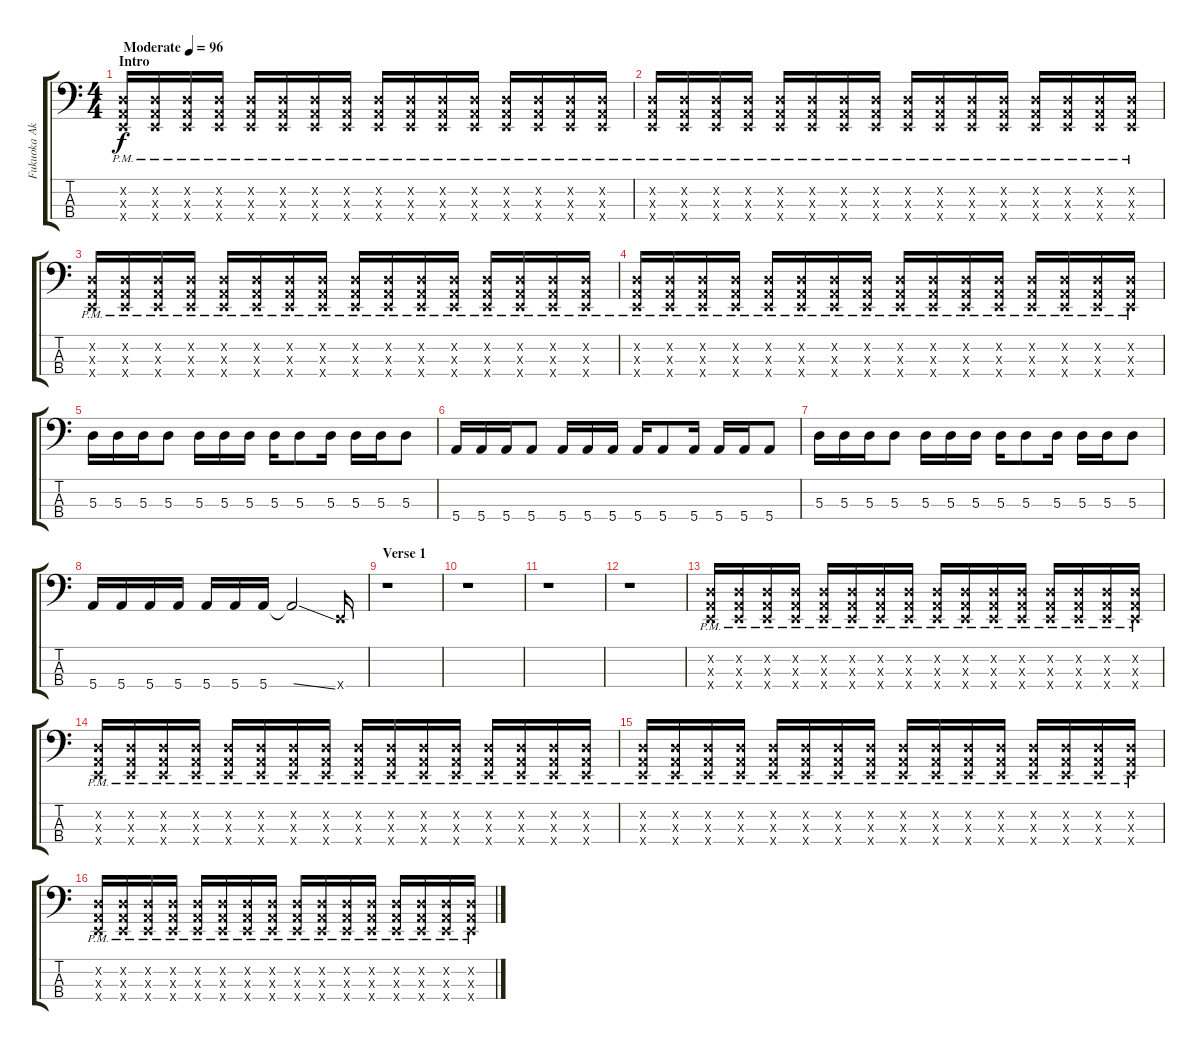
\track ("Fukuoka Akiko" "Fukuoka Ak") {instrument electricbassfinger}
\staff {score tabs}
\tuning (G2 D2 A1 E1) {hide}
\ts (4 4)
\section ("" "Intro")
\tempo (96 "Moderate")
\clef f4
\ks c
(0.2{pm x} 0.3{pm x} 0.4{pm x}).16{dy f instrument electricbassfinger} (0.2{pm x} 0.3{pm x} 0.4{pm x}).16 (0.2{pm x} 0.3{pm x} 0.4{pm x}).16 (0.2{pm x} 0.3{pm x} 0.4{pm x}).16 (0.2{pm x} 0.3{pm x} 0.4{pm x}).16 (0.2{pm x} 0.3{pm x} 0.4{pm x}).16 (0.2{pm x} 0.3{pm x} 0.4{pm x}).16 (0.2{pm x} 0.3{pm x} 0.4{pm x}).16 (0.2{pm x} 0.3{pm x} 0.4{pm x}).16 (0.2{pm x} 0.3{pm x} 0.4{pm x}).16 (0.2{pm x} 0.3{pm x} 0.4{pm x}).16 (0.2{pm x} 0.3{pm x} 0.4{pm x}).16 (0.2{pm x} 0.3{pm x} 0.4{pm x}).16 (0.2{pm x} 0.3{pm x} 0.4{pm x}).16 (0.2{pm x} 0.3{pm x} 0.4{pm x}).16 (0.2{pm x} 0.3{pm x} 0.4{pm x}).16 |
(0.2{pm x} 0.3{pm x} 0.4{pm x}).16 (0.2{pm x} 0.3{pm x} 0.4{pm x}).16 (0.2{pm x} 0.3{pm x} 0.4{pm x}).16 (0.2{pm x} 0.3{pm x} 0.4{pm x}).16 (0.2{pm x} 0.3{pm x} 0.4{pm x}).16 (0.2{pm x} 0.3{pm x} 0.4{pm x}).16 (0.2{pm x} 0.3{pm x} 0.4{pm x}).16 (0.2{pm x} 0.3{pm x} 0.4{pm x}).16 (0.2{pm x} 0.3{pm x} 0.4{pm x}).16 (0.2{pm x} 0.3{pm x} 0.4{pm x}).16 (0.2{pm x} 0.3{pm x} 0.4{pm x}).16 (0.2{pm x} 0.3{pm x} 0.4{pm x}).16 (0.2{pm x} 0.3{pm x} 0.4{pm x}).16 (0.2{pm x} 0.3{pm x} 0.4{pm x}).16 (0.2{pm x} 0.3{pm x} 0.4{pm x}).16 (0.2{pm x} 0.3{pm x} 0.4{pm x}).16 |
(0.2{pm x} 0.3{pm x} 0.4{pm x}).16 (0.2{pm x} 0.3{pm x} 0.4{pm x}).16 (0.2{pm x} 0.3{pm x} 0.4{pm x}).16 (0.2{pm x} 0.3{pm x} 0.4{pm x}).16 (0.2{pm x} 0.3{pm x} 0.4{pm x}).16 (0.2{pm x} 0.3{pm x} 0.4{pm x}).16 (0.2{pm x} 0.3{pm x} 0.4{pm x}).16 (0.2{pm x} 0.3{pm x} 0.4{pm x}).16 (0.2{pm x} 0.3{pm x} 0.4{pm x}).16 (0.2{pm x} 0.3{pm x} 0.4{pm x}).16 (0.2{pm x} 0.3{pm x} 0.4{pm x}).16 (0.2{pm x} 0.3{pm x} 0.4{pm x}).16 (0.2{pm x} 0.3{pm x} 0.4{pm x}).16 (0.2{pm x} 0.3{pm x} 0.4{pm x}).16 (0.2{pm x} 0.3{pm x} 0.4{pm x}).16 (0.2{pm x} 0.3{pm x} 0.4{pm x}).16 |
(0.2{pm x} 0.3{pm x} 0.4{pm x}).16 (0.2{pm x} 0.3{pm x} 0.4{pm x}).16 (0.2{pm x} 0.3{pm x} 0.4{pm x}).16 (0.2{pm x} 0.3{pm x} 0.4{pm x}).16 (0.2{pm x} 0.3{pm x} 0.4{pm x}).16 (0.2{pm x} 0.3{pm x} 0.4{pm x}).16 (0.2{pm x} 0.3{pm x} 0.4{pm x}).16 (0.2{pm x} 0.3{pm x} 0.4{pm x}).16 (0.2{pm x} 0.3{pm x} 0.4{pm x}).16 (0.2{pm x} 0.3{pm x} 0.4{pm x}).16 (0.2{pm x} 0.3{pm x} 0.4{pm x}).16 (0.2{pm x} 0.3{pm x} 0.4{pm x}).16 (0.2{pm x} 0.3{pm x} 0.4{pm x}).16 (0.2{pm x} 0.3{pm x} 0.4{pm x}).16 (0.2{pm x} 0.3{pm x} 0.4{pm x}).16 (0.2{pm x} 0.3{pm x} 0.4{pm x}).16 |
5.3.16 5.3.16 5.3.16 5.3.8 5.3.16 5.3.16 5.3.16 5.3.16 5.3.8 5.3.16 5.3.16 5.3.16 5.3.8 |
5.4.16 5.4.16 5.4.16 5.4.8 5.4.16 5.4.16 5.4.16 5.4.16 5.4.8 5.4.16 5.4.16 5.4.16 5.4.8 |
5.3.16 5.3.16 5.3.16 5.3.8 5.3.16 5.3.16 5.3.16 5.3.16 5.3.8 5.3.16 5.3.16 5.3.16 5.3.8 |
5.4.16 5.4.16 5.4.16 5.4.16 5.4.16 5.4.16 5.4.16 5.4{ss t}.2 0.4{x}.16 |
\section ("" "Verse 1")
r.1 |
r.1 |
r.1 |
r.1 |
(0.2{pm x} 0.3{pm x} 0.4{pm x}).16 (0.2{pm x} 0.3{pm x} 0.4{pm x}).16 (0.2{pm x} 0.3{pm x} 0.4{pm x}).16 (0.2{pm x} 0.3{pm x} 0.4{pm x}).16 (0.2{pm x} 0.3{pm x} 0.4{pm x}).16 (0.2{pm x} 0.3{pm x} 0.4{pm x}).16 (0.2{pm x} 0.3{pm x} 0.4{pm x}).16 (0.2{pm x} 0.3{pm x} 0.4{pm x}).16 (0.2{pm x} 0.3{pm x} 0.4{pm x}).16 (0.2{pm x} 0.3{pm x} 0.4{pm x}).16 (0.2{pm x} 0.3{pm x} 0.4{pm x}).16 (0.2{pm x} 0.3{pm x} 0.4{pm x}).16 (0.2{pm x} 0.3{pm x} 0.4{pm x}).16 (0.2{pm x} 0.3{pm x} 0.4{pm x}).16 (0.2{pm x} 0.3{pm x} 0.4{pm x}).16 (0.2{pm x} 0.3{pm x} 0.4{pm x}).16 |
(0.2{pm x} 0.3{pm x} 0.4{pm x}).16 (0.2{pm x} 0.3{pm x} 0.4{pm x}).16 (0.2{pm x} 0.3{pm x} 0.4{pm x}).16 (0.2{pm x} 0.3{pm x} 0.4{pm x}).16 (0.2{pm x} 0.3{pm x} 0.4{pm x}).16 (0.2{pm x} 0.3{pm x} 0.4{pm x}).16 (0.2{pm x} 0.3{pm x} 0.4{pm x}).16 (0.2{pm x} 0.3{pm x} 0.4{pm x}).16 (0.2{pm x} 0.3{pm x} 0.4{pm x}).16 (0.2{pm x} 0.3{pm x} 0.4{pm x}).16 (0.2{pm x} 0.3{pm x} 0.4{pm x}).16 (0.2{pm x} 0.3{pm x} 0.4{pm x}).16 (0.2{pm x} 0.3{pm x} 0.4{pm x}).16 (0.2{pm x} 0.3{pm x} 0.4{pm x}).16 (0.2{pm x} 0.3{pm x} 0.4{pm x}).16 (0.2{pm x} 0.3{pm x} 0.4{pm x}).16 |
(0.2{pm x} 0.3{pm x} 0.4{pm x}).16 (0.2{pm x} 0.3{pm x} 0.4{pm x}).16 (0.2{pm x} 0.3{pm x} 0.4{pm x}).16 (0.2{pm x} 0.3{pm x} 0.4{pm x}).16 (0.2{pm x} 0.3{pm x} 0.4{pm x}).16 (0.2{pm x} 0.3{pm x} 0.4{pm x}).16 (0.2{pm x} 0.3{pm x} 0.4{pm x}).16 (0.2{pm x} 0.3{pm x} 0.4{pm x}).16 (0.2{pm x} 0.3{pm x} 0.4{pm x}).16 (0.2{pm x} 0.3{pm x} 0.4{pm x}).16 (0.2{pm x} 0.3{pm x} 0.4{pm x}).16 (0.2{pm x} 0.3{pm x} 0.4{pm x}).16 (0.2{pm x} 0.3{pm x} 0.4{pm x}).16 (0.2{pm x} 0.3{pm x} 0.4{pm x}).16 (0.2{pm x} 0.3{pm x} 0.4{pm x}).16 (0.2{pm x} 0.3{pm x} 0.4{pm x}).16 |
(0.2{pm x} 0.3{pm x} 0.4{pm x}).16 (0.2{pm x} 0.3{pm x} 0.4{pm x}).16 (0.2{pm x} 0.3{pm x} 0.4{pm x}).16 (0.2{pm x} 0.3{pm x} 0.4{pm x}).16 (0.2{pm x} 0.3{pm x} 0.4{pm x}).16 (0.2{pm x} 0.3{pm x} 0.4{pm x}).16 (0.2{pm x} 0.3{pm x} 0.4{pm x}).16 (0.2{pm x} 0.3{pm x} 0.4{pm x}).16 (0.2{pm x} 0.3{pm x} 0.4{pm x}).16 (0.2{pm x} 0.3{pm x} 0.4{pm x}).16 (0.2{pm x} 0.3{pm x} 0.4{pm x}).16 (0.2{pm x} 0.3{pm x} 0.4{pm x}).16 (0.2{pm x} 0.3{pm x} 0.4{pm x}).16 (0.2{pm x} 0.3{pm x} 0.4{pm x}).16 (0.2{pm x} 0.3{pm x} 0.4{pm x}).16 (0.2{pm x} 0.3{pm x} 0.4{pm x}).16
